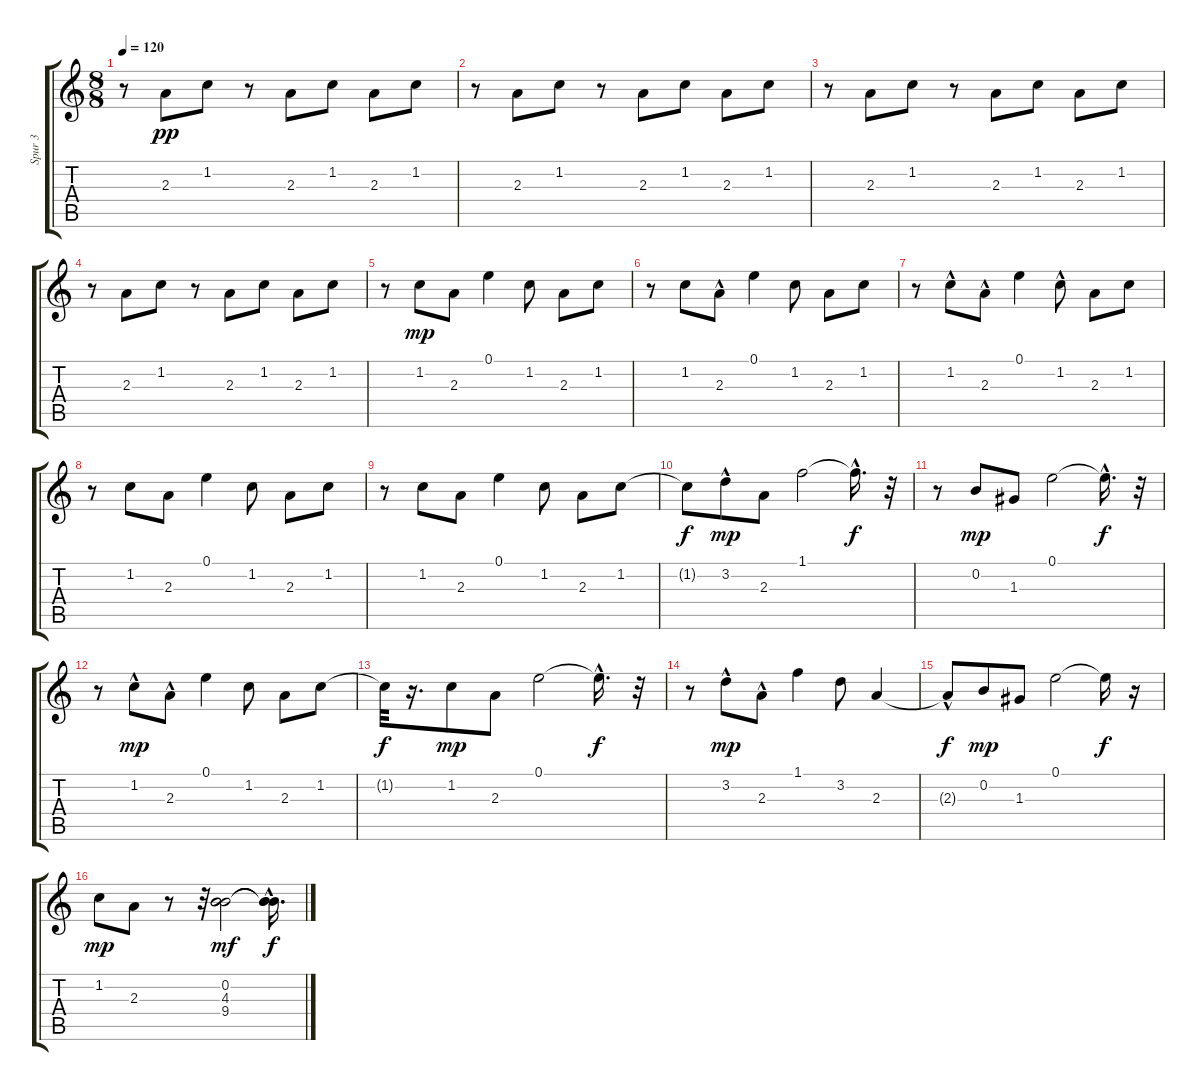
\track ("Spur 3" "Spur 3") {instrument acousticguitarnylon}
\staff {score tabs}
\tuning (E4 B3 G3 D3 A2 E2) {hide}
\ts (8 8)
\tempo 120
\clef g2
\ks c
r.8{dy pp instrument acousticguitarnylon} 2.3.8 1.2.8 r.8 2.3.8 1.2.8 2.3.8 1.2.8 |
r.8 2.3.8 1.2.8 r.8 2.3.8 1.2.8 2.3.8 1.2.8 |
r.8 2.3.8 1.2.8 r.8 2.3.8 1.2.8 2.3.8 1.2.8 |
r.8 2.3.8 1.2.8 r.8 2.3.8 1.2.8 2.3.8 1.2.8 |
r.8 1.2.8{dy mp} 2.3.8 0.1.4 1.2.8 2.3.8 1.2.8 |
r.8 1.2.8 2.3{hac}.8 0.1.4 1.2.8 2.3.8 1.2.8 |
r.8 1.2{hac}.8 2.3{hac}.8 0.1.4 1.2{hac}.8 2.3.8 1.2.8 |
r.8 1.2.8 2.3.8 0.1.4 1.2.8 2.3.8 1.2.8 |
r.8 1.2.8 2.3.8 0.1.4 1.2.8 2.3.8 1.2.8 |
1.2{t}.8{dy f} 3.2{hac}.8{dy mp} 2.3.8 1.1.2 1.1{hac t}.16{d dy f} r.32 |
r.8 0.2.8{dy mp} 1.3.8 0.1.2 0.1{hac t}.16{d dy f} r.32 |
r.8 1.2{hac}.8{dy mp} 2.3{hac}.8 0.1.4 1.2.8 2.3.8 1.2.8 |
1.2{t}.32{dy f} r.16{d} 1.2.8{dy mp} 2.3.8 0.1.2 0.1{hac t}.16{d dy f} r.32 |
r.8 3.2{hac}.8{dy mp} 2.3{hac}.8 1.1.4 3.2.8 2.3.4 |
2.3{hac t}.8{dy f} 0.2.8{dy mp} 1.3.8 0.1.2 0.1{t}.16{dy f} r.16 |
1.2.8{dy mp} 2.3.8 r.8 r.32 (0.2 4.3 9.4).2{dy mf} (0.2{hac t} 4.3{hac t} 9.4{hac t}).16{d dy f}
